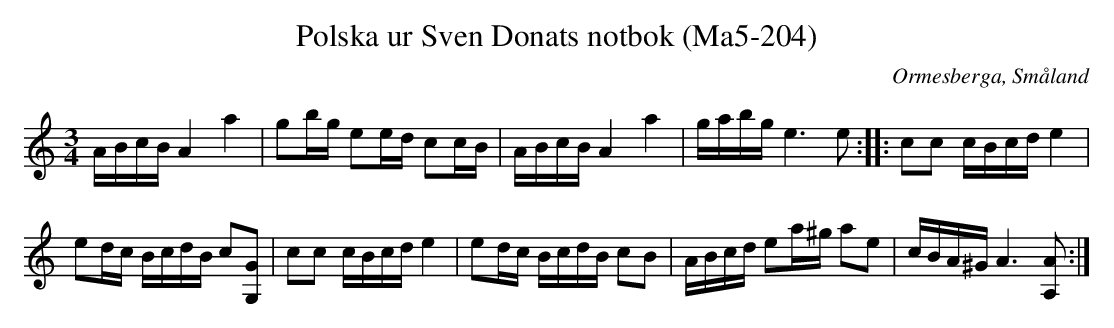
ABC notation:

X:1
T:Polska ur Sven Donats notbok (Ma5-204)
O:Ormesberga, Småland
M:3/4
K:Am
L:1/8
A/B/c/B/ A2 a2 | gb/g/ ee/d/ cc/B/ | A/B/c/B/ A2 a2 | g/a/b/g/ e3 e :: cc c/B/c/d/ e2 |
ed/c/ B/c/d/B/ c[G,G] | cc c/B/c/d/ e2 | ed/c/ B/c/d/B/ cB | A/B/c/d/ ea/^g/ ae | c/B/A/^G/ A3 [A,A] :|
